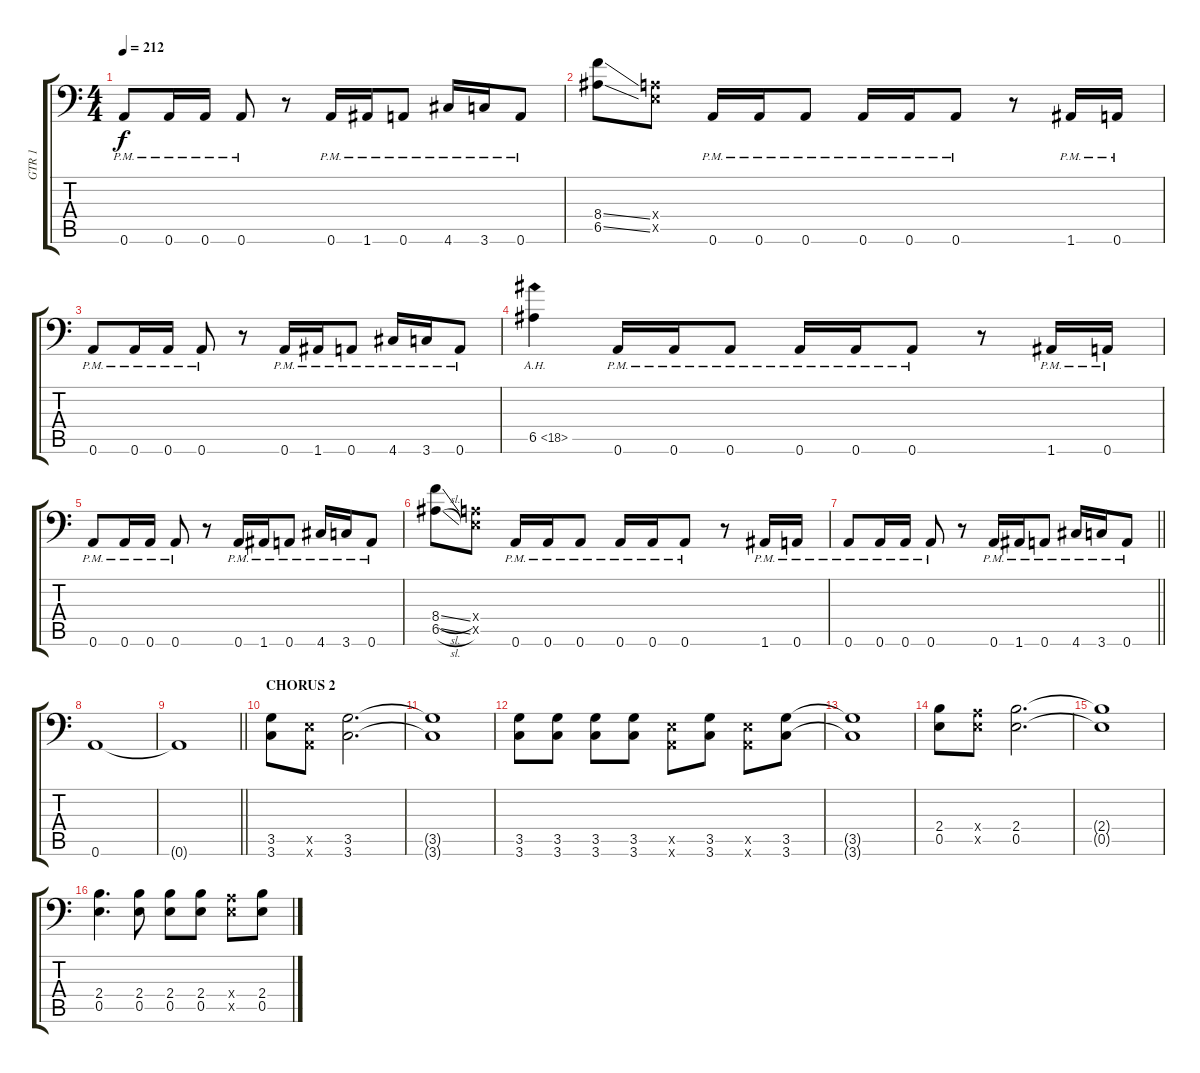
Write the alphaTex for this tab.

\track ("GTR 1" "GTR 1") {instrument distortionguitar}
\staff {score tabs}
\tuning (B3 Gb3 D3 A2 E2 A1) {hide}
\ts (4 4)
\tempo 212
\clef f4
\ks c
0.6{pm}.8{dy f} 0.6{pm}.16 0.6{pm}.16 0.6{pm}.8 r.8 0.6{pm}.16 1.6{pm}.16 0.6{pm}.8 4.6{pm}.16 3.6{pm}.16 0.6{pm}.8 |
(8.4{ss} 6.5{ss}).8 (0.4{x} 0.5{x}).8 0.6{pm}.16 0.6{pm}.16 0.6{pm}.8 0.6{pm}.16 0.6{pm}.16 0.6{pm}.8 r.8 1.6{pm}.16 0.6{pm}.16 |
0.6{pm}.8 0.6{pm}.16 0.6{pm}.16 0.6{pm}.8 r.8 0.6{pm}.16 1.6{pm}.16 0.6{pm}.8 4.6{pm}.16 3.6{pm}.16 0.6{pm}.8 |
6.5{ah 12}.4 0.6{pm}.16 0.6{pm}.16 0.6{pm}.8 0.6{pm}.16 0.6{pm}.16 0.6{pm}.8 r.8 1.6{pm}.16 0.6{pm}.16 |
0.6{pm}.8 0.6{pm}.16 0.6{pm}.16 0.6{pm}.8 r.8 0.6{pm}.16 1.6{pm}.16 0.6{pm}.8 4.6{pm}.16 3.6{pm}.16 0.6{pm}.8 |
(8.4{sl} 6.5{sl}).8 (0.4{x} 0.5{x}).8 0.6{pm}.16 0.6{pm}.16 0.6{pm}.8 0.6{pm}.16 0.6{pm}.16 0.6{pm}.8 r.8 1.6{pm}.16 0.6{pm}.16 |
\barLineRight lightlight
0.6{pm}.8 0.6{pm}.16 0.6{pm}.16 0.6{pm}.8 r.8 0.6{pm}.16 1.6{pm}.16 0.6{pm}.8 4.6{pm}.16 3.6{pm}.16 0.6{pm}.8 |
0.6.1 |
\barLineRight lightlight
0.6{t}.1 |
\section ("" "CHORUS 2")
(3.5 3.6).8 (0.5{x} 0.6{x}).8 (3.5 3.6).2{d} |
(3.5{t} 3.6{t}).1 |
(3.5 3.6).8 (3.5 3.6).8 (3.5 3.6).8 (3.5 3.6).8 (0.5{x} 0.6{x}).8 (3.5 3.6).8 (0.5{x} 0.6{x}).8 (3.5 3.6).8 |
(3.5{t} 3.6{t}).1 |
(2.4 0.5).8 (0.4{x} 0.5{x}).8 (2.4 0.5).2{d} |
(2.4{t} 0.5{t}).1 |
(2.4 0.5).4{d} (2.4 0.5).8 (2.4 0.5).8 (2.4 0.5).8 (0.4{x} 0.5{x}).8 (2.4 0.5).8
